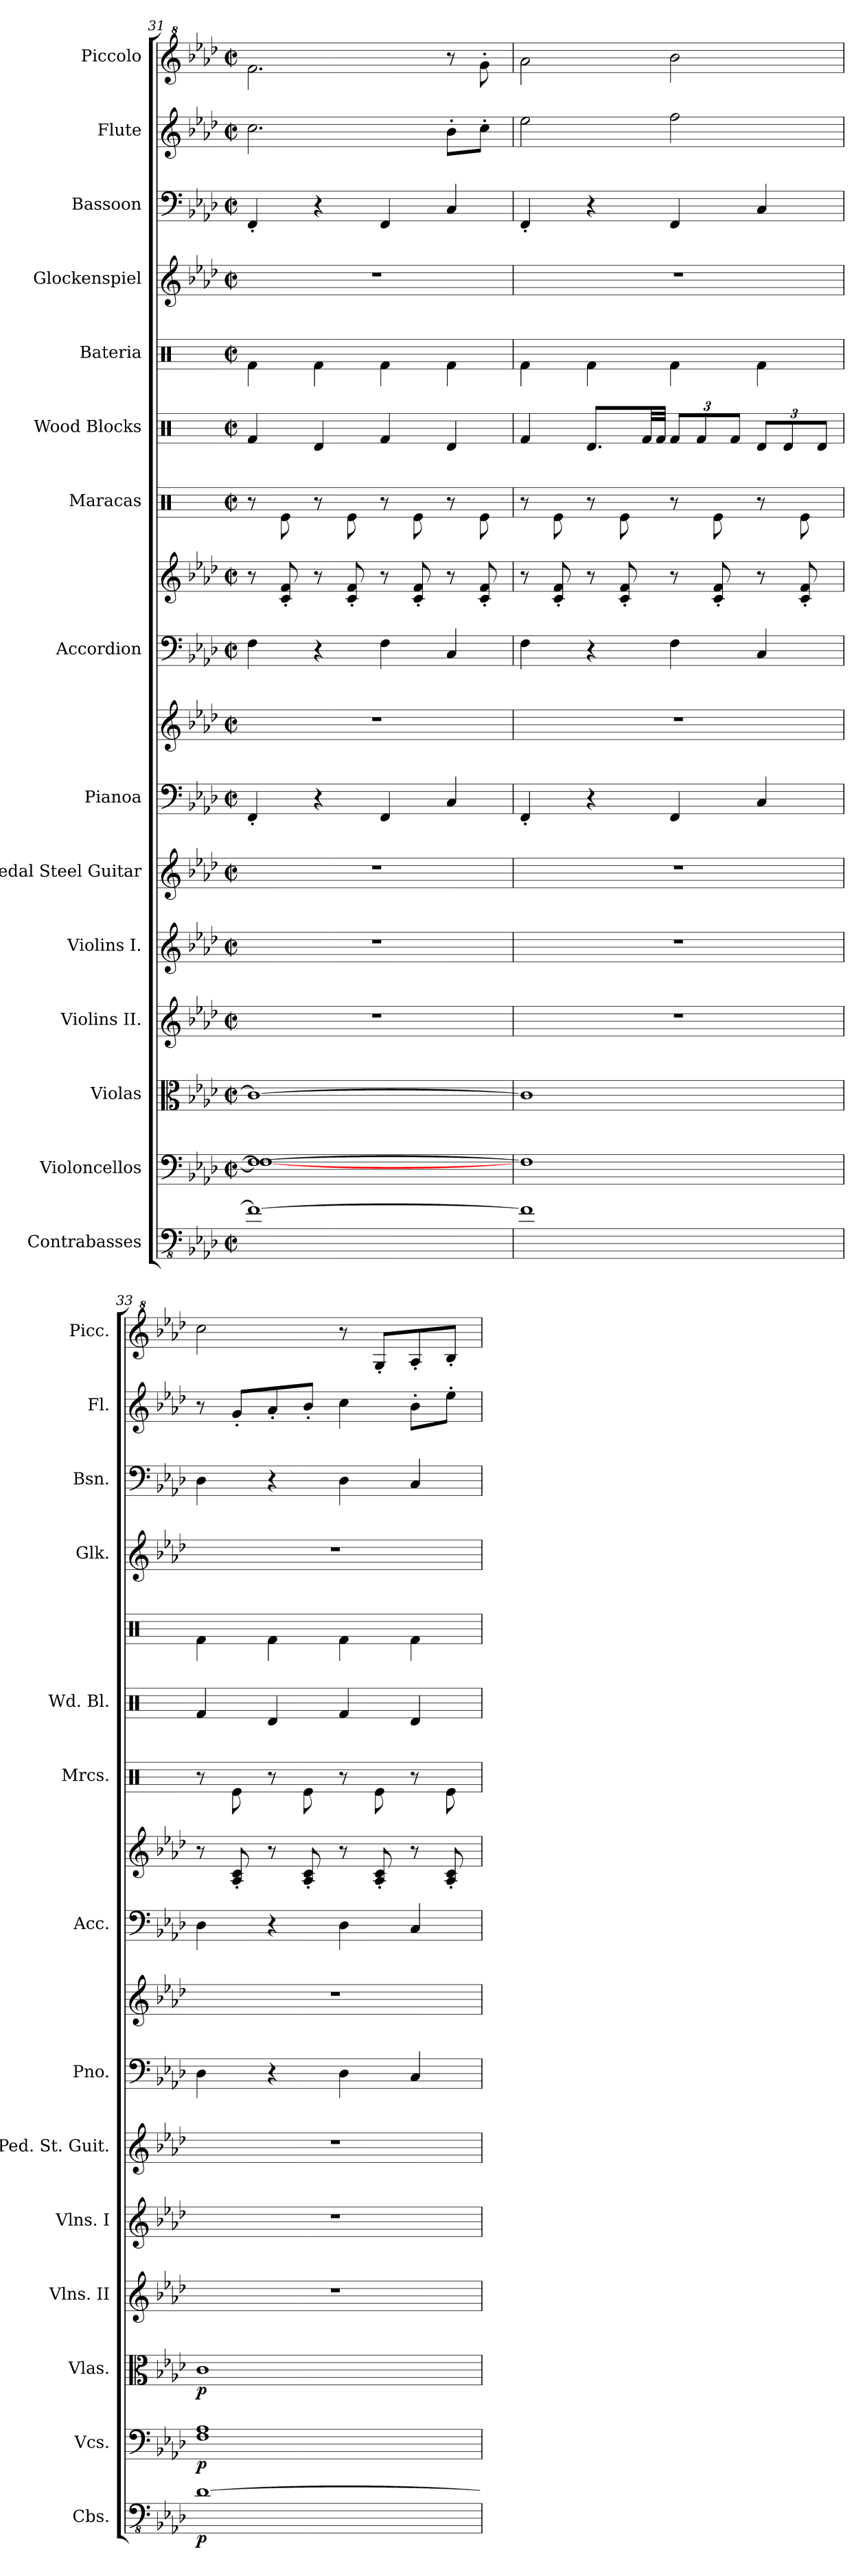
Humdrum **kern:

**kern	**dynam	**kern	**dynam	**kern	**dynam	**kern	**kern	**kern	**kern	**kern	**kern	**kern	**kern	**kern	**kern	**kern	**kern	**kern	**kern
*part15	*part15	*part14	*part14	*part13	*part13	*part12	*part11	*part10	*part9	*part9	*part8	*part8	*part7	*part6	*part5	*part4	*part3	*part2	*part1
*staff17	*staff17	*staff16	*staff16	*staff15	*staff15	*staff14	*staff13	*staff12	*staff11	*staff10	*staff9	*staff8	*staff7	*staff6	*staff5	*staff4	*staff3	*staff2	*staff1
*I"Contrabasses	*	*I"Violoncellos	*	*I"Violas	*	*I"Violins II.	*I"Violins I.	*I"Pedal Steel Guitar	*I"Pianoa	*	*I"Accordion	*	*I"Maracas	*I"Wood Blocks	*I"Bateria	*I"Glockenspiel	*I"Bassoon	*I"Flute	*I"Piccolo
*I'Cbs.	*	*I'Vcs.	*	*I'Vlas.	*	*I'Vlns. II	*I'Vlns. I	*I'Ped. St. Guit.	*I'Pno.	*	*I'Acc.	*	*I'Mrcs.	*I'Wd. Bl.	*	*I'Glk.	*I'Bsn.	*I'Fl.	*I'Picc.
*clefFv4	*	*clefF4	*	*clefC3	*	*clefG2	*clefG2	*clefG2	*clefF4	*clefG2	*clefF4	*clefG2	*clefX	*clefX	*clefX	*clefG2	*clefF4	*clefG2	*clefG^2
*ITrd7c12	*	*	*	*	*	*	*	*	*	*	*	*	*	*	*	*ITrd-14c-24	*	*	*ITrd-7c-12
*k[b-e-a-d-]	*	*k[b-e-a-d-]	*	*k[b-e-a-d-]	*	*k[b-e-a-d-]	*k[b-e-a-d-]	*k[b-e-a-d-]	*k[b-e-a-d-]	*k[b-e-a-d-]	*k[b-e-a-d-]	*k[b-e-a-d-]	*k[]	*k[]	*k[]	*k[b-e-a-d-]	*k[b-e-a-d-]	*k[b-e-a-d-]	*k[b-e-a-d-]
*M2/2	*	*M2/2	*	*M2/2	*	*M2/2	*M2/2	*M2/2	*M2/2	*M2/2	*M2/2	*M2/2	*M2/2	*M2/2	*M2/2	*M2/2	*M2/2	*M2/2	*M2/2
*met(c|)	*	*met(c|)	*	*met(c|)	*	*met(c|)	*met(c|)	*met(c|)	*met(c|)	*met(c|)	*met(c|)	*met(c|)	*met(c|)	*met(c|)	*met(c|)	*met(c|)	*met(c|)	*met(c|)	*met(c|)
=31	=31	=31	=31	=31	=31	=31	=31	=31	=31	=31	=31	=31	=31	=31	=31	=31	=31	=31	=31
*	*	*^	*	*	*	*	*	*	*	*	*	*	*	*	*^	*	*	*	*
1FF_	.	1F_	1F_	.	1c_	.	1r	1r	1r	4FF'/	1r	4F\	8r	8r	4Rf/	1ryy	4Rf\	1r	4FF'/	2.cc\	2.fff\
.	.	.	.	.	.	.	.	.	.	.	.	.	8c/' 8f/'	8Re\	.	.	.	.	.	.	.
.	.	.	.	.	.	.	.	.	.	4r	.	4r	8r	8r	4Rd/	.	4Rf\	.	4r	.	.
.	.	.	.	.	.	.	.	.	.	.	.	.	8c/' 8f/'	8Re\	.	.	.	.	.	.	.
.	.	.	.	.	.	.	.	.	.	4FF/	.	4F\	8r	8r	4Rf/	.	4Rf\	.	4FF/	.	.
.	.	.	.	.	.	.	.	.	.	.	.	.	8c/' 8f/'	8Re\	.	.	.	.	.	.	.
.	.	.	.	.	.	.	.	.	.	4C/	.	4C/	8r	8r	4Rd/	.	4Rf\	.	4C/	8b-'\L	8r
.	.	.	.	.	.	.	.	.	.	.	.	.	8c/' 8f/'	8Re\	.	.	.	.	.	8cc'\J	8ggg'\
*	*	*v	*v	*	*	*	*	*	*	*	*	*	*	*	*	*	*	*	*	*	*
!!LO:PB:g=z
=32	=32	=32	=32	=32	=32	=32	=32	=32	=32	=32	=32	=32	=32	=32	=32	=32	=32	=32	=32	=32
1FF]	.	1F]	.	1c]	.	1r	1r	1r	4FF'/	1r	4F\	8r	8r	4Rf/	1ryy	4Rf\	1r	4FF'/	2ee-\	2aaa-\
.	.	.	.	.	.	.	.	.	.	.	.	8c/' 8f/'	8Re\	.	.	.	.	.	.	.
.	.	.	.	.	.	.	.	.	4r	.	4r	8r	8r	8.Rd/L	.	4Rf\	.	4r	.	.
.	.	.	.	.	.	.	.	.	.	.	.	8c/' 8f/'	8Re\	.	.	.	.	.	.	.
.	.	.	.	.	.	.	.	.	.	.	.	.	.	32Rf/LL	.	.	.	.	.	.
.	.	.	.	.	.	.	.	.	.	.	.	.	.	32Rf/JJJ	.	.	.	.	.	.
*	*	*	*	*	*	*	*	*	*	*	*	*	*	*Xbrackettup	*	*	*	*	*	*
.	.	.	.	.	.	.	.	.	4FF/	.	4F\	8r	8r	12Rf/L	.	4Rf\	.	4FF/	2ff\	2bbb-\
.	.	.	.	.	.	.	.	.	.	.	.	.	.	12Rf/	.	.	.	.	.	.
.	.	.	.	.	.	.	.	.	.	.	.	8c/' 8f/'	8Re\	.	.	.	.	.	.	.
.	.	.	.	.	.	.	.	.	.	.	.	.	.	12Rf/J	.	.	.	.	.	.
.	.	.	.	.	.	.	.	.	4C/	.	4C/	8r	8r	12Rd/L	.	4Rf\	.	4C/	.	.
.	.	.	.	.	.	.	.	.	.	.	.	.	.	12Rd/	.	.	.	.	.	.
.	.	.	.	.	.	.	.	.	.	.	.	8c/' 8f/'	8Re\	.	.	.	.	.	.	.
.	.	.	.	.	.	.	.	.	.	.	.	.	.	12Rd/J	.	.	.	.	.	.
=33	=33	=33	=33	=33	=33	=33	=33	=33	=33	=33	=33	=33	=33	=33	=33	=33	=33	=33	=33	=33
*	*	*^	*	*	*	*	*	*	*	*	*	*	*	*	*	*	*	*	*	*
!	!LO:DY:b	!	!	!LO:DY:b	!	!LO:DY:b	!	!	!	!	!	!	!	!	!	!	!	!	!	!	!
[1DD-	p	1A-	1F	p	1c	p	1r	1r	1r	4D-\	1r	4D-\	8r	8r	4Rf/	1ryy	4Rf\	1r	4D-\	8r	2cccc\
.	.	.	.	.	.	.	.	.	.	.	.	.	8A-/' 8c/'	8Re\	.	.	.	.	.	8g'/L	.
.	.	.	.	.	.	.	.	.	.	4r	.	4r	8r	8r	4Rd/	.	4Rf\	.	4r	8a-'/	.
.	.	.	.	.	.	.	.	.	.	.	.	.	8A-/' 8c/'	8Re\	.	.	.	.	.	8b-'/J	.
.	.	.	.	.	.	.	.	.	.	4D-\	.	4D-\	8r	8r	4Rf/	.	4Rf\	.	4D-\	4cc\	8r
.	.	.	.	.	.	.	.	.	.	.	.	.	8A-/' 8c/'	8Re\	.	.	.	.	.	.	8gg'/L
.	.	.	.	.	.	.	.	.	.	4C/	.	4C/	8r	8r	4Rd/	.	4Rf\	.	4C/	8b-'\L	8aa-'/
.	.	.	.	.	.	.	.	.	.	.	.	.	8A-/' 8c/'	8Re\	.	.	.	.	.	8ee-'\J	8bb-'/J
*	*	*v	*v	*	*	*	*	*	*	*	*	*	*	*	*	*v	*v	*	*	*	*
=	=	=	=	=	=	=	=	=	=	=	=	=	=	=	=	=	=	=	=
*-	*-	*-	*-	*-	*-	*-	*-	*-	*-	*-	*-	*-	*-	*-	*-	*-	*-	*-	*-
